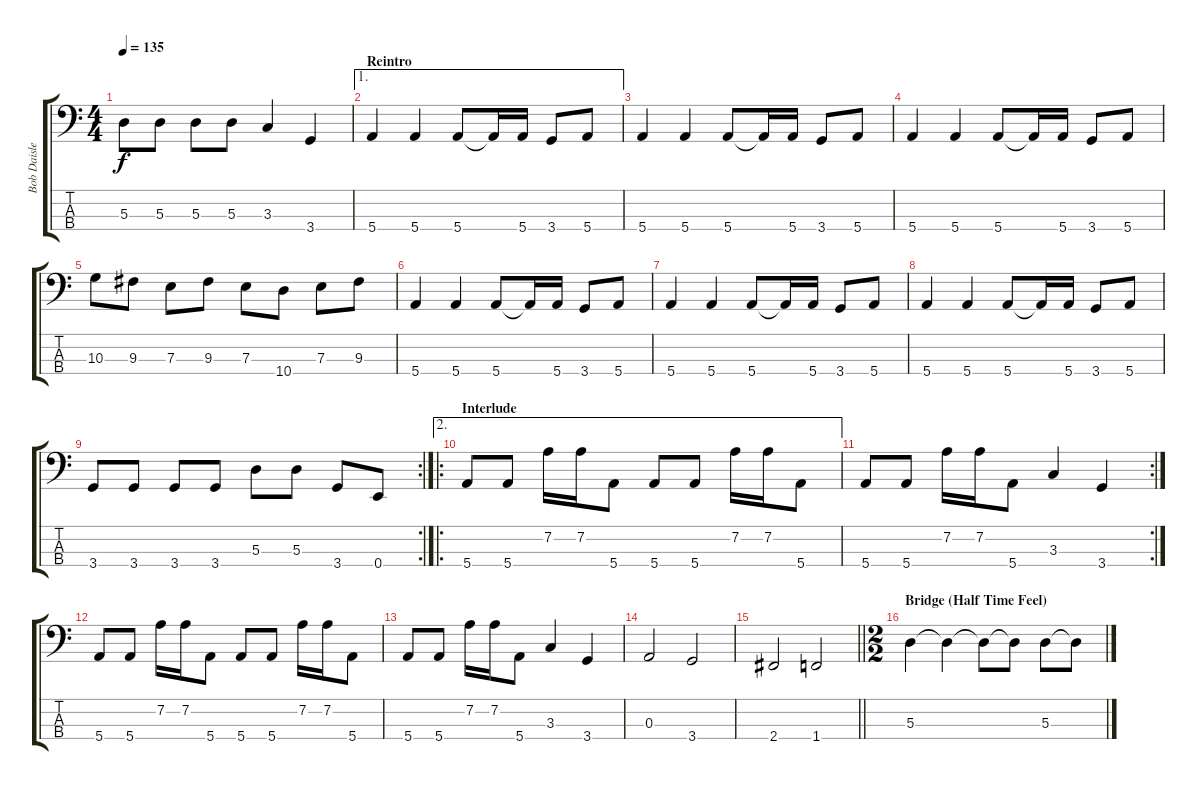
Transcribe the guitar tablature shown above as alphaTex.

\track ("Bob Daisley" "Bob Daisle") {instrument slapbass1}
\staff {score tabs}
\tuning (G2 D2 A1 E1) {hide}
\ts (4 4)
\tempo 135
\clef f4
\ks c
5.3.8{dy f} 5.3.8 5.3.8 5.3.8 3.3.4 3.4.4 |
\ae 1
\section ("" "Reintro")
5.4.4 5.4.4 5.4.8 5.4{t}.16 5.4.16 3.4.8 5.4.8 |
5.4.4 5.4.4 5.4.8 5.4{t}.16 5.4.16 3.4.8 5.4.8 |
5.4.4 5.4.4 5.4.8 5.4{t}.16 5.4.16 3.4.8 5.4.8 |
10.3.8 9.3.8 7.3.8 9.3.8 7.3.8 10.4.8 7.3.8 9.3.8 |
5.4.4 5.4.4 5.4.8 5.4{t}.16 5.4.16 3.4.8 5.4.8 |
5.4.4 5.4.4 5.4.8 5.4{t}.16 5.4.16 3.4.8 5.4.8 |
5.4.4 5.4.4 5.4.8 5.4{t}.16 5.4.16 3.4.8 5.4.8 |
\rc 2
3.4.8 3.4.8 3.4.8 3.4.8 5.3.8 5.3.8 3.4.8 0.4.8 |
\ae 2
\ro
\section ("" "Interlude")
5.4.8 5.4.8 7.2.16 7.2.16 5.4.8 5.4.8 5.4.8 7.2.16 7.2.16 5.4.8 |
\rc 2
5.4.8 5.4.8 7.2.16 7.2.16 5.4.8 3.3.4 3.4.4 |
5.4.8 5.4.8 7.2.16 7.2.16 5.4.8 5.4.8 5.4.8 7.2.16 7.2.16 5.4.8 |
5.4.8 5.4.8 7.2.16 7.2.16 5.4.8 3.3.4 3.4.4 |
0.3.2 3.4.2 |
\barLineRight lightlight
2.4.2 1.4.2 |
\ts (2 2)
\section ("" "Bridge (Half Time Feel)")
5.3.4 5.3{t}.4 5.3{t}.8 5.3{t}.8 5.3.8 5.3{t}.8
